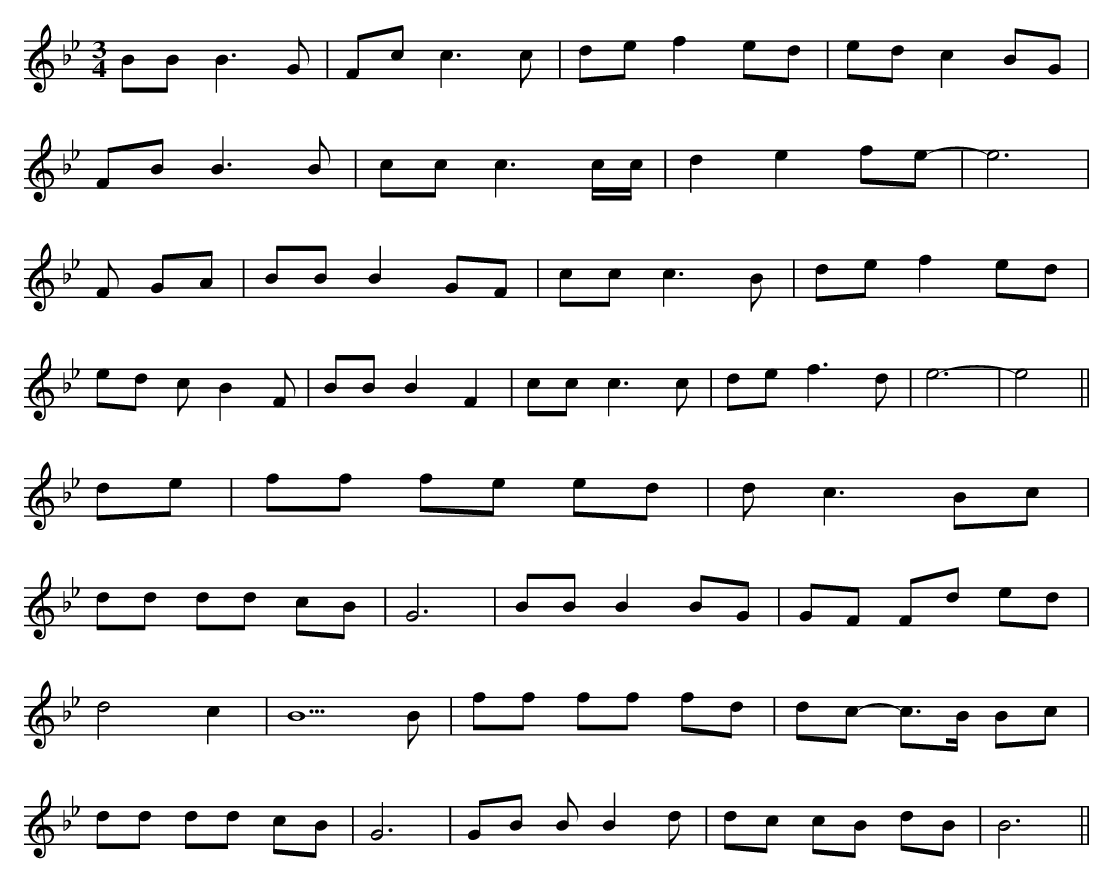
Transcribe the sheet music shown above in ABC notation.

X:1
M:3/4
K:Cdor
BB B3g,|f,c c3c|de f2 ed|ed c2 Bg,|
f,B B3B|cc c3c/2c/2|d2 e2 fe-|e6|
f, g,a,|BB B2 g,f,|cc c3B|de f2 ed|
ed cB2f,|BB B2 f,2|cc c3c|de f3d|e6-|e4||
de|ff fe ed|dc3 Bc|
dd dd cB|g,6|BB B2 Bg,|g,f, f,d ed|
d4 c2|B5B|ff ff fd|dc- c>B Bc|
dd dd cB|g,6|g,B BB2d|dc cB dB|B6||
